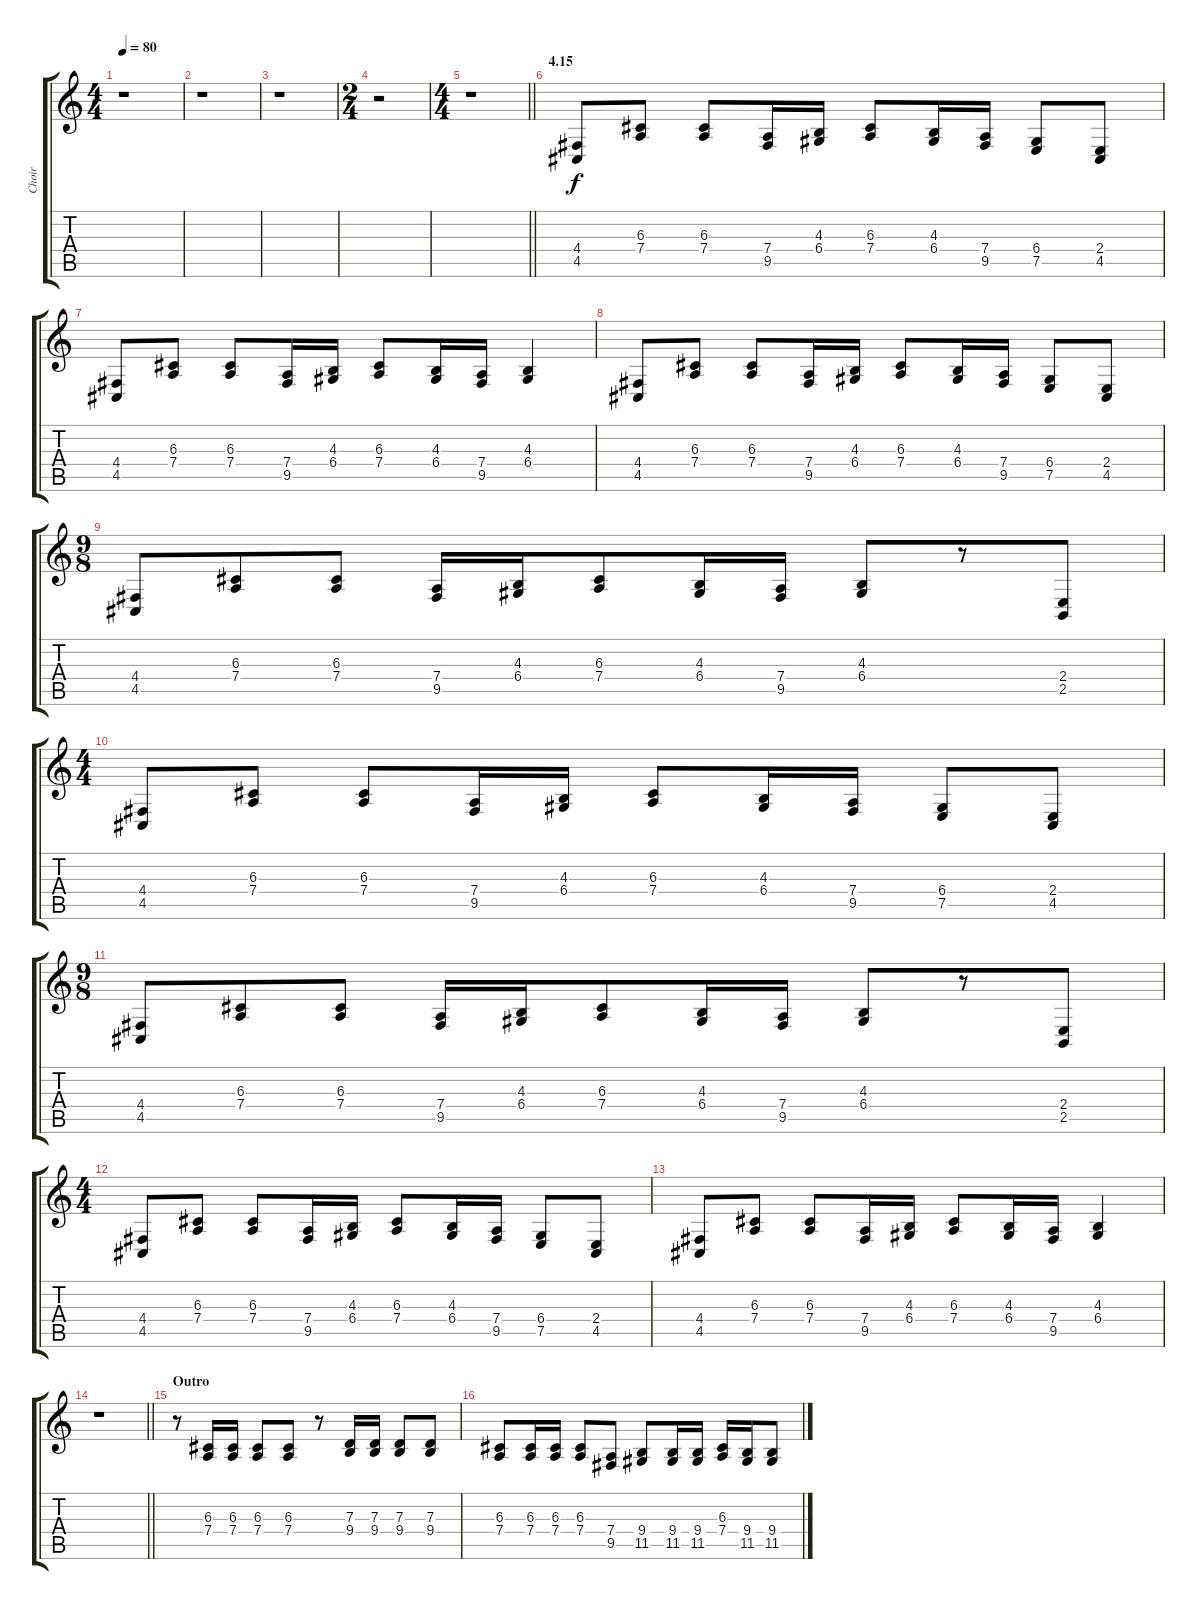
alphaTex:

\track ("Choir" "Choir") {instrument pad4choir}
\staff {score tabs}
\tuning (E4 B3 G3 D3 A2 E2) {hide}
\ts (4 4)
\tempo 80
\clef g2
\ks c
r.1{dy f} |
r.1 |
r.1 |
\ts (2 4)
r.2 |
\ts (4 4)
\barLineRight lightlight
r.1 |
\section ("" "4.15")
(4.4 4.5).8 (6.3 7.4).8 (6.3 7.4).8 (7.4 9.5).16 (4.3 6.4).16 (6.3 7.4).8 (4.3 6.4).16 (7.4 9.5).16 (6.4 7.5).8 (2.4 4.5).8 |
(4.4 4.5).8 (6.3 7.4).8 (6.3 7.4).8 (7.4 9.5).16 (4.3 6.4).16 (6.3 7.4).8 (4.3 6.4).16 (7.4 9.5).16 (4.3 6.4).4 |
(4.4 4.5).8 (6.3 7.4).8 (6.3 7.4).8 (7.4 9.5).16 (4.3 6.4).16 (6.3 7.4).8 (4.3 6.4).16 (7.4 9.5).16 (6.4 7.5).8 (2.4 4.5).8 |
\ts (9 8)
(4.4 4.5).8 (6.3 7.4).8 (6.3 7.4).8 (7.4 9.5).16 (4.3 6.4).16 (6.3 7.4).8 (4.3 6.4).16 (7.4 9.5).16 (4.3 6.4).8 r.8 (2.4 2.5).8 |
\ts (4 4)
(4.4 4.5).8 (6.3 7.4).8 (6.3 7.4).8 (7.4 9.5).16 (4.3 6.4).16 (6.3 7.4).8 (4.3 6.4).16 (7.4 9.5).16 (6.4 7.5).8 (2.4 4.5).8 |
\ts (9 8)
(4.4 4.5).8 (6.3 7.4).8 (6.3 7.4).8 (7.4 9.5).16 (4.3 6.4).16 (6.3 7.4).8 (4.3 6.4).16 (7.4 9.5).16 (4.3 6.4).8 r.8 (2.4 2.5).8 |
\ts (4 4)
(4.4 4.5).8 (6.3 7.4).8 (6.3 7.4).8 (7.4 9.5).16 (4.3 6.4).16 (6.3 7.4).8 (4.3 6.4).16 (7.4 9.5).16 (6.4 7.5).8 (2.4 4.5).8 |
(4.4 4.5).8 (6.3 7.4).8 (6.3 7.4).8 (7.4 9.5).16 (4.3 6.4).16 (6.3 7.4).8 (4.3 6.4).16 (7.4 9.5).16 (4.3 6.4).4 |
\barLineRight lightlight
r.1 |
\section ("" "Outro")
r.8 (6.3 7.4).16 (6.3 7.4).16 (6.3 7.4).8 (6.3 7.4).8 r.8 (7.3 9.4).16 (7.3 9.4).16 (7.3 9.4).8 (7.3 9.4).8 |
(6.3 7.4).8 (6.3 7.4).16 (6.3 7.4).16 (6.3 7.4).8 (7.4 9.5).8 (9.4 11.5).8 (9.4 11.5).16 (9.4 11.5).16 (6.3 7.4).16 (9.4 11.5).16 (9.4 11.5).8
